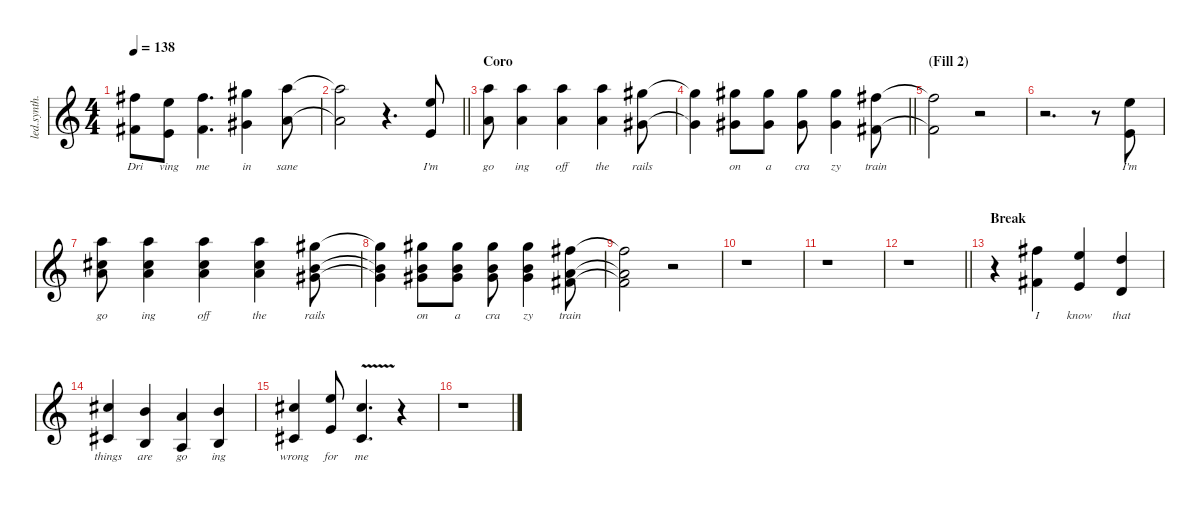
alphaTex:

\defaultSystemsLayout 4
\hideDynamics
\bracketExtendMode nobrackets
\otherSystemsTrackNameOrientation horizontal
\track ("Ozzy Osbourne" "led.synth.") {instrument lead2sawtooth}
\staff {score}
\tuning (E4 B3 G3 D3 A2 E2)
\ts (4 4)
\tempo 138
\clef g2
\ks c
(19.2{acc #} 16.4{acc #}).8{lyrics (0 "Dri") lyrics (1 "") lyrics (2 "") lyrics (3 "") lyrics (4 "") dy f beam Down} (17.2 14.4).8{lyrics (0 "ving") lyrics (1 "") lyrics (2 "") lyrics (3 "") lyrics (4 "") beam Down} (19.2{acc #} 16.4{acc #}).4{d lyrics (0 "me") lyrics (1 "") lyrics (2 "") lyrics (3 "") lyrics (4 "") beam Down} (21.2{acc #} 18.4{acc #}).4{lyrics (0 "in") lyrics (1 "") lyrics (2 "") lyrics (3 "") lyrics (4 "") beam Down} (22.2 19.4).8{lyrics (0 "sane") lyrics (1 "") lyrics (2 "") lyrics (3 "") lyrics (4 "") beam Down} |
\barLineRight lightlight
(22.2{t} 19.4{t}).2{beam Down} r.4{d beam Down} (17.2 14.4).8{lyrics (0 "I'm") lyrics (1 "") lyrics (2 "") lyrics (3 "") lyrics (4 "") beam Up} |
\section ("" "Coro")
(22.2 19.4).8{lyrics (0 "go") lyrics (1 "") lyrics (2 "") lyrics (3 "") lyrics (4 "") beam Down} (22.2 19.4).4{lyrics (0 "ing") lyrics (1 "") lyrics (2 "") lyrics (3 "") lyrics (4 "") beam Down} (22.2 19.4).4{lyrics (0 "off") lyrics (1 "") lyrics (2 "") lyrics (3 "") lyrics (4 "") beam Down} (22.2 19.4).4{lyrics (0 "the") lyrics (1 "") lyrics (2 "") lyrics (3 "") lyrics (4 "") beam Down} (21.2{acc #} 18.4{acc #}).8{lyrics (0 "rails") lyrics (1 "") lyrics (2 "") lyrics (3 "") lyrics (4 "") beam Down} |
\barLineRight lightlight
(21.2{t acc #} 18.4{t acc #}).4{beam Down} (21.2{acc #} 18.4{acc #}).8{lyrics (0 "on") lyrics (1 "") lyrics (2 "") lyrics (3 "") lyrics (4 "") beam Down} (21.2{acc #} 18.4{acc #}).8{lyrics (0 "a") lyrics (1 "") lyrics (2 "") lyrics (3 "") lyrics (4 "") beam Down} (21.2{acc #} 18.4{acc #}).8{lyrics (0 "cra") lyrics (1 "") lyrics (2 "") lyrics (3 "") lyrics (4 "") beam Down} (21.2{acc #} 18.4{acc #}).4{lyrics (0 "zy") lyrics (1 "") lyrics (2 "") lyrics (3 "") lyrics (4 "") beam Down} (19.2{acc #} 16.4{acc #}).8{lyrics (0 "train") lyrics (1 "") lyrics (2 "") lyrics (3 "") lyrics (4 "") beam Down} |
\section ("" "(Fill 2)")
(19.2{t acc #} 16.4{t acc #}).2{beam Down} r.2{beam Down} |
r.2{d beam Down} r.8{beam Down} (17.2 14.4).8{lyrics (0 "I'm") lyrics (1 "") lyrics (2 "") lyrics (3 "") lyrics (4 "") beam Up} |
(9.1{acc #} 22.2 19.4).8{lyrics (0 "go") lyrics (1 "") lyrics (2 "") lyrics (3 "") lyrics (4 "") beam Down} (9.1{acc #} 22.2 19.4).4{lyrics (0 "ing") lyrics (1 "") lyrics (2 "") lyrics (3 "") lyrics (4 "") beam Down} (9.1{acc #} 22.2 19.4).4{lyrics (0 "off") lyrics (1 "") lyrics (2 "") lyrics (3 "") lyrics (4 "") beam Down} (9.1{acc #} 22.2 19.4).4{lyrics (0 "the") lyrics (1 "") lyrics (2 "") lyrics (3 "") lyrics (4 "") beam Down} (7.1 21.2{acc #} 18.4{acc #}).8{lyrics (0 "rails") lyrics (1 "") lyrics (2 "") lyrics (3 "") lyrics (4 "") beam Down} |
(7.1{t} 21.2{t acc #} 18.4{t acc #}).4{beam Down} (7.1 21.2{acc #} 18.4{acc #}).8{lyrics (0 "on") lyrics (1 "") lyrics (2 "") lyrics (3 "") lyrics (4 "") beam Down} (7.1 21.2{acc #} 18.4{acc #}).8{lyrics (0 "a") lyrics (1 "") lyrics (2 "") lyrics (3 "") lyrics (4 "") beam Down} (7.1 21.2{acc #} 18.4{acc #}).8{lyrics (0 "cra") lyrics (1 "") lyrics (2 "") lyrics (3 "") lyrics (4 "") beam Down} (7.1 21.2{acc #} 18.4{acc #}).4{lyrics (0 "zy") lyrics (1 "") lyrics (2 "") lyrics (3 "") lyrics (4 "") beam Down} (5.1 19.2{acc #} 16.4{acc #}).8{lyrics (0 "train") lyrics (1 "") lyrics (2 "") lyrics (3 "") lyrics (4 "") beam Down} |
(5.1{t} 19.2{t acc #} 16.4{t acc #}).2{beam Down} r.2{beam Down} |
r.1{beam Down} |
r.1{beam Down} |
\barLineRight lightlight
r.1{beam Down} |
\section ("" "Break")
r.4{beam Down} (14.1{acc #} 11.3{acc #}).4{lyrics (0 "I") lyrics (1 "") lyrics (2 "") lyrics (3 "") lyrics (4 "") beam Down} (12.1 9.3).4{lyrics (0 "know") lyrics (1 "") lyrics (2 "") lyrics (3 "") lyrics (4 "") beam Up} (10.1 7.3).4{lyrics (0 "that") lyrics (1 "") lyrics (2 "") lyrics (3 "") lyrics (4 "") beam Up} |
(9.1{acc #} 6.3{acc #}).4{lyrics (0 "things") lyrics (1 "") lyrics (2 "") lyrics (3 "") lyrics (4 "") beam Up} (7.1 4.3).4{lyrics (0 "are") lyrics (1 "") lyrics (2 "") lyrics (3 "") lyrics (4 "") beam Up} (10.2 7.4).4{lyrics (0 "go") lyrics (1 "") lyrics (2 "") lyrics (3 "") lyrics (4 "") beam Up} (7.1 4.3).4{lyrics (0 "ing") lyrics (1 "") lyrics (2 "") lyrics (3 "") lyrics (4 "") beam Up} |
(9.1{acc #} 6.3{acc #}).4{lyrics (0 "wrong") lyrics (1 "") lyrics (2 "") lyrics (3 "") lyrics (4 "") beam Up} (12.1 9.3).8{lyrics (0 "for") lyrics (1 "") lyrics (2 "") lyrics (3 "") lyrics (4 "") beam Up} (9.1{acc #} 6.3{v acc #}).4{d lyrics (0 "me") lyrics (1 "") lyrics (2 "") lyrics (3 "") lyrics (4 "") beam Up} r.4{beam Up} |
r.1{beam Down}
